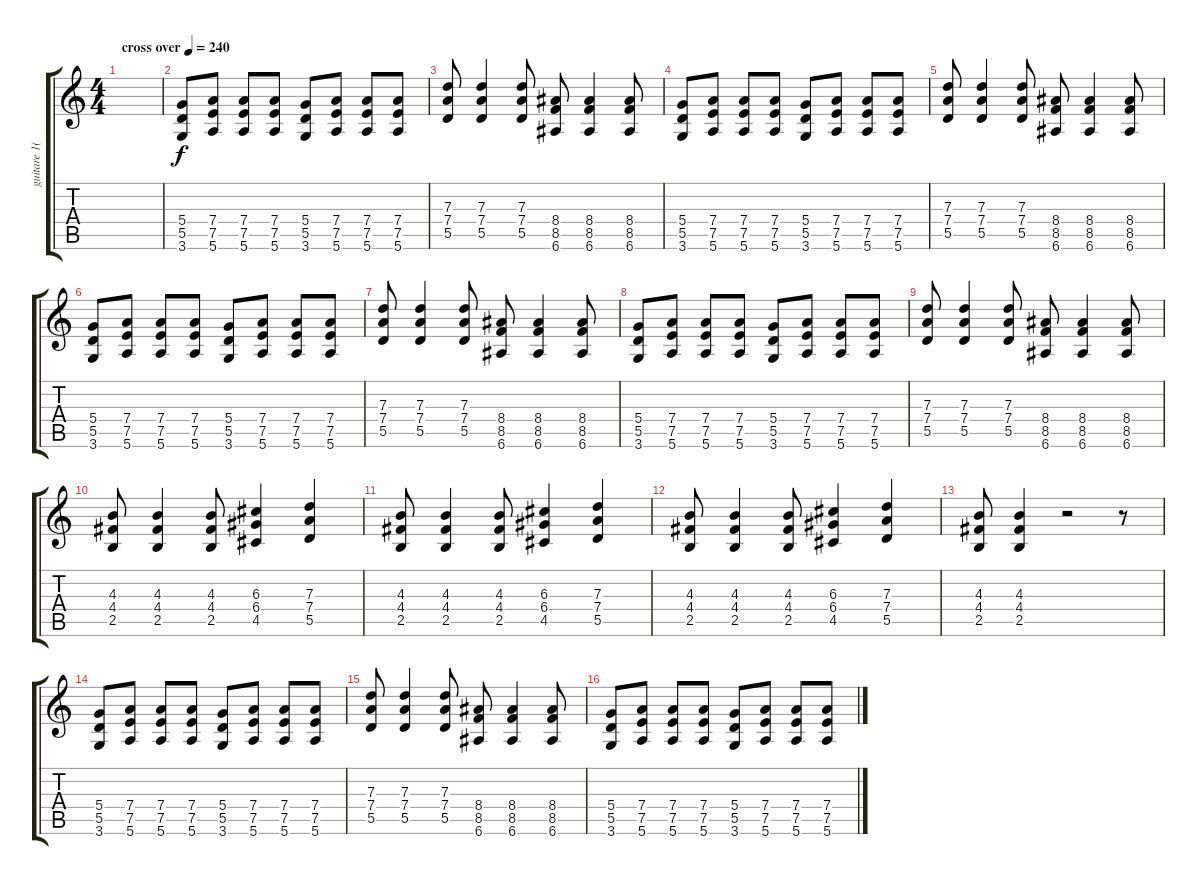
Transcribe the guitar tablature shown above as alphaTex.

\track ("guitare 1(spike)" "guitare 1(") {instrument distortionguitar}
\staff {score tabs}
\tuning (E4 B3 G3 D3 A2 E2) {hide}
\ts (4 4)
\tempo (240 "cross over")
\clef g2
\ks c
|
(5.4 5.5 3.6).8 (7.4 7.5 5.6).8 (7.4 7.5 5.6).8 (7.4 7.5 5.6).8 (5.4 5.5 3.6).8 (7.4 7.5 5.6).8 (7.4 7.5 5.6).8 (7.4 7.5 5.6).8 |
(7.3 7.4 5.5).8 (7.3 7.4 5.5).4 (7.3 7.4 5.5).8 (8.4 8.5 6.6).8 (8.4 8.5 6.6).4 (8.4 8.5 6.6).8 |
(5.4 5.5 3.6).8 (7.4 7.5 5.6).8 (7.4 7.5 5.6).8 (7.4 7.5 5.6).8 (5.4 5.5 3.6).8 (7.4 7.5 5.6).8 (7.4 7.5 5.6).8 (7.4 7.5 5.6).8 |
(7.3 7.4 5.5).8 (7.3 7.4 5.5).4 (7.3 7.4 5.5).8 (8.4 8.5 6.6).8 (8.4 8.5 6.6).4 (8.4 8.5 6.6).8 |
(5.4 5.5 3.6).8 (7.4 7.5 5.6).8 (7.4 7.5 5.6).8 (7.4 7.5 5.6).8 (5.4 5.5 3.6).8 (7.4 7.5 5.6).8 (7.4 7.5 5.6).8 (7.4 7.5 5.6).8 |
(7.3 7.4 5.5).8 (7.3 7.4 5.5).4 (7.3 7.4 5.5).8 (8.4 8.5 6.6).8 (8.4 8.5 6.6).4 (8.4 8.5 6.6).8 |
(5.4 5.5 3.6).8 (7.4 7.5 5.6).8 (7.4 7.5 5.6).8 (7.4 7.5 5.6).8 (5.4 5.5 3.6).8 (7.4 7.5 5.6).8 (7.4 7.5 5.6).8 (7.4 7.5 5.6).8 |
(7.3 7.4 5.5).8 (7.3 7.4 5.5).4 (7.3 7.4 5.5).8 (8.4 8.5 6.6).8 (8.4 8.5 6.6).4 (8.4 8.5 6.6).8 |
(4.3 4.4 2.5).8 (4.3 4.4 2.5).4 (4.3 4.4 2.5).8 (6.3 6.4 4.5).4 (7.3 7.4 5.5).4 |
(4.3 4.4 2.5).8 (4.3 4.4 2.5).4 (4.3 4.4 2.5).8 (6.3 6.4 4.5).4 (7.3 7.4 5.5).4 |
(4.3 4.4 2.5).8 (4.3 4.4 2.5).4 (4.3 4.4 2.5).8 (6.3 6.4 4.5).4 (7.3 7.4 5.5).4 |
(4.3 4.4 2.5).8 (4.3 4.4 2.5).4 r.2 r.8 |
(5.4 5.5 3.6).8 (7.4 7.5 5.6).8 (7.4 7.5 5.6).8 (7.4 7.5 5.6).8 (5.4 5.5 3.6).8 (7.4 7.5 5.6).8 (7.4 7.5 5.6).8 (7.4 7.5 5.6).8 |
(7.3 7.4 5.5).8 (7.3 7.4 5.5).4 (7.3 7.4 5.5).8 (8.4 8.5 6.6).8 (8.4 8.5 6.6).4 (8.4 8.5 6.6).8 |
(5.4 5.5 3.6).8 (7.4 7.5 5.6).8 (7.4 7.5 5.6).8 (7.4 7.5 5.6).8 (5.4 5.5 3.6).8 (7.4 7.5 5.6).8 (7.4 7.5 5.6).8 (7.4 7.5 5.6).8
